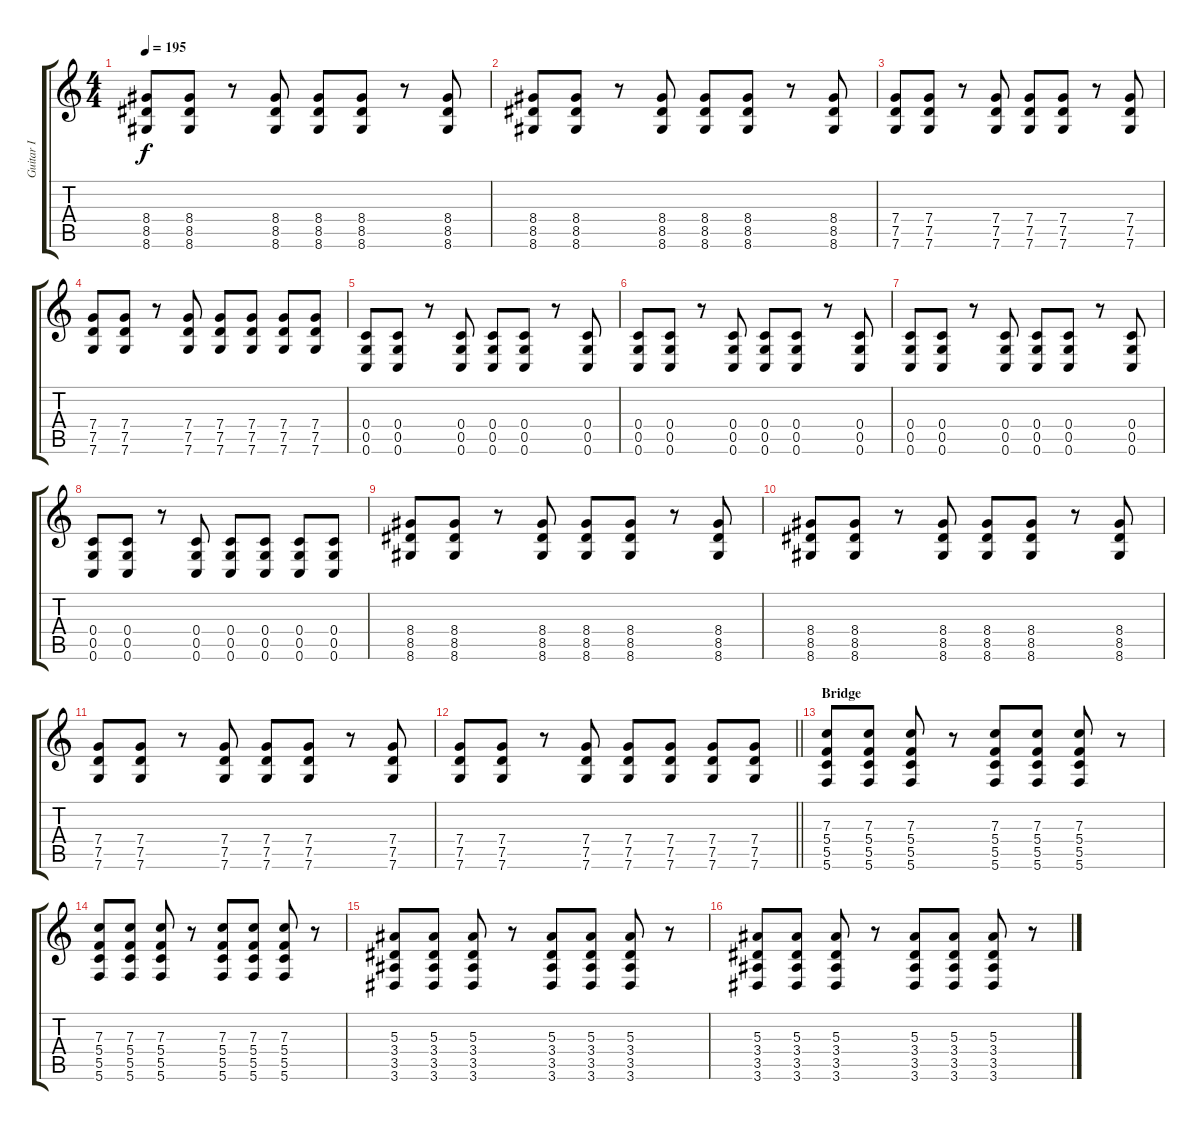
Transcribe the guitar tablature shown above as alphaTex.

\track ("Guitar I" "Guitar I") {instrument distortionguitar}
\staff {score tabs}
\tuning (D4 A3 F3 C3 G2 C2) {hide}
\ts (4 4)
\tempo 195
\clef g2
\ks c
(8.4 8.5 8.6).8{dy f} (8.4 8.5 8.6).8 r.8 (8.4 8.5 8.6).8 (8.4 8.5 8.6).8 (8.4 8.5 8.6).8 r.8 (8.4 8.5 8.6).8 |
(8.4 8.5 8.6).8 (8.4 8.5 8.6).8 r.8 (8.4 8.5 8.6).8 (8.4 8.5 8.6).8 (8.4 8.5 8.6).8 r.8 (8.4 8.5 8.6).8 |
(7.4 7.5 7.6).8 (7.4 7.5 7.6).8 r.8 (7.4 7.5 7.6).8 (7.4 7.5 7.6).8 (7.4 7.5 7.6).8 r.8 (7.4 7.5 7.6).8 |
(7.4 7.5 7.6).8 (7.4 7.5 7.6).8 r.8 (7.4 7.5 7.6).8 (7.4 7.5 7.6).8 (7.4 7.5 7.6).8 (7.4 7.5 7.6).8 (7.4 7.5 7.6).8 |
(0.4 0.5 0.6).8 (0.4 0.5 0.6).8 r.8 (0.4 0.5 0.6).8 (0.4 0.5 0.6).8 (0.4 0.5 0.6).8 r.8 (0.4 0.5 0.6).8 |
(0.4 0.5 0.6).8 (0.4 0.5 0.6).8 r.8 (0.4 0.5 0.6).8 (0.4 0.5 0.6).8 (0.4 0.5 0.6).8 r.8 (0.4 0.5 0.6).8 |
(0.4 0.5 0.6).8 (0.4 0.5 0.6).8 r.8 (0.4 0.5 0.6).8 (0.4 0.5 0.6).8 (0.4 0.5 0.6).8 r.8 (0.4 0.5 0.6).8 |
(0.4 0.5 0.6).8 (0.4 0.5 0.6).8 r.8 (0.4 0.5 0.6).8 (0.4 0.5 0.6).8 (0.4 0.5 0.6).8 (0.4 0.5 0.6).8 (0.4 0.5 0.6).8 |
(8.4 8.5 8.6).8 (8.4 8.5 8.6).8 r.8 (8.4 8.5 8.6).8 (8.4 8.5 8.6).8 (8.4 8.5 8.6).8 r.8 (8.4 8.5 8.6).8 |
(8.4 8.5 8.6).8 (8.4 8.5 8.6).8 r.8 (8.4 8.5 8.6).8 (8.4 8.5 8.6).8 (8.4 8.5 8.6).8 r.8 (8.4 8.5 8.6).8 |
(7.4 7.5 7.6).8 (7.4 7.5 7.6).8 r.8 (7.4 7.5 7.6).8 (7.4 7.5 7.6).8 (7.4 7.5 7.6).8 r.8 (7.4 7.5 7.6).8 |
\barLineRight lightlight
(7.4 7.5 7.6).8 (7.4 7.5 7.6).8 r.8 (7.4 7.5 7.6).8 (7.4 7.5 7.6).8 (7.4 7.5 7.6).8 (7.4 7.5 7.6).8 (7.4 7.5 7.6).8 |
\section ("" "Bridge")
(7.3 5.4 5.5 5.6).8 (7.3 5.4 5.5 5.6).8 (7.3 5.4 5.5 5.6).8 r.8 (7.3 5.4 5.5 5.6).8 (7.3 5.4 5.5 5.6).8 (7.3 5.4 5.5 5.6).8 r.8 |
(7.3 5.4 5.5 5.6).8 (7.3 5.4 5.5 5.6).8 (7.3 5.4 5.5 5.6).8 r.8 (7.3 5.4 5.5 5.6).8 (7.3 5.4 5.5 5.6).8 (7.3 5.4 5.5 5.6).8 r.8 |
(5.3 3.4 3.5 3.6).8 (5.3 3.4 3.5 3.6).8 (5.3 3.4 3.5 3.6).8 r.8 (5.3 3.4 3.5 3.6).8 (5.3 3.4 3.5 3.6).8 (5.3 3.4 3.5 3.6).8 r.8 |
(5.3 3.4 3.5 3.6).8 (5.3 3.4 3.5 3.6).8 (5.3 3.4 3.5 3.6).8 r.8 (5.3 3.4 3.5 3.6).8 (5.3 3.4 3.5 3.6).8 (5.3 3.4 3.5 3.6).8 r.8
